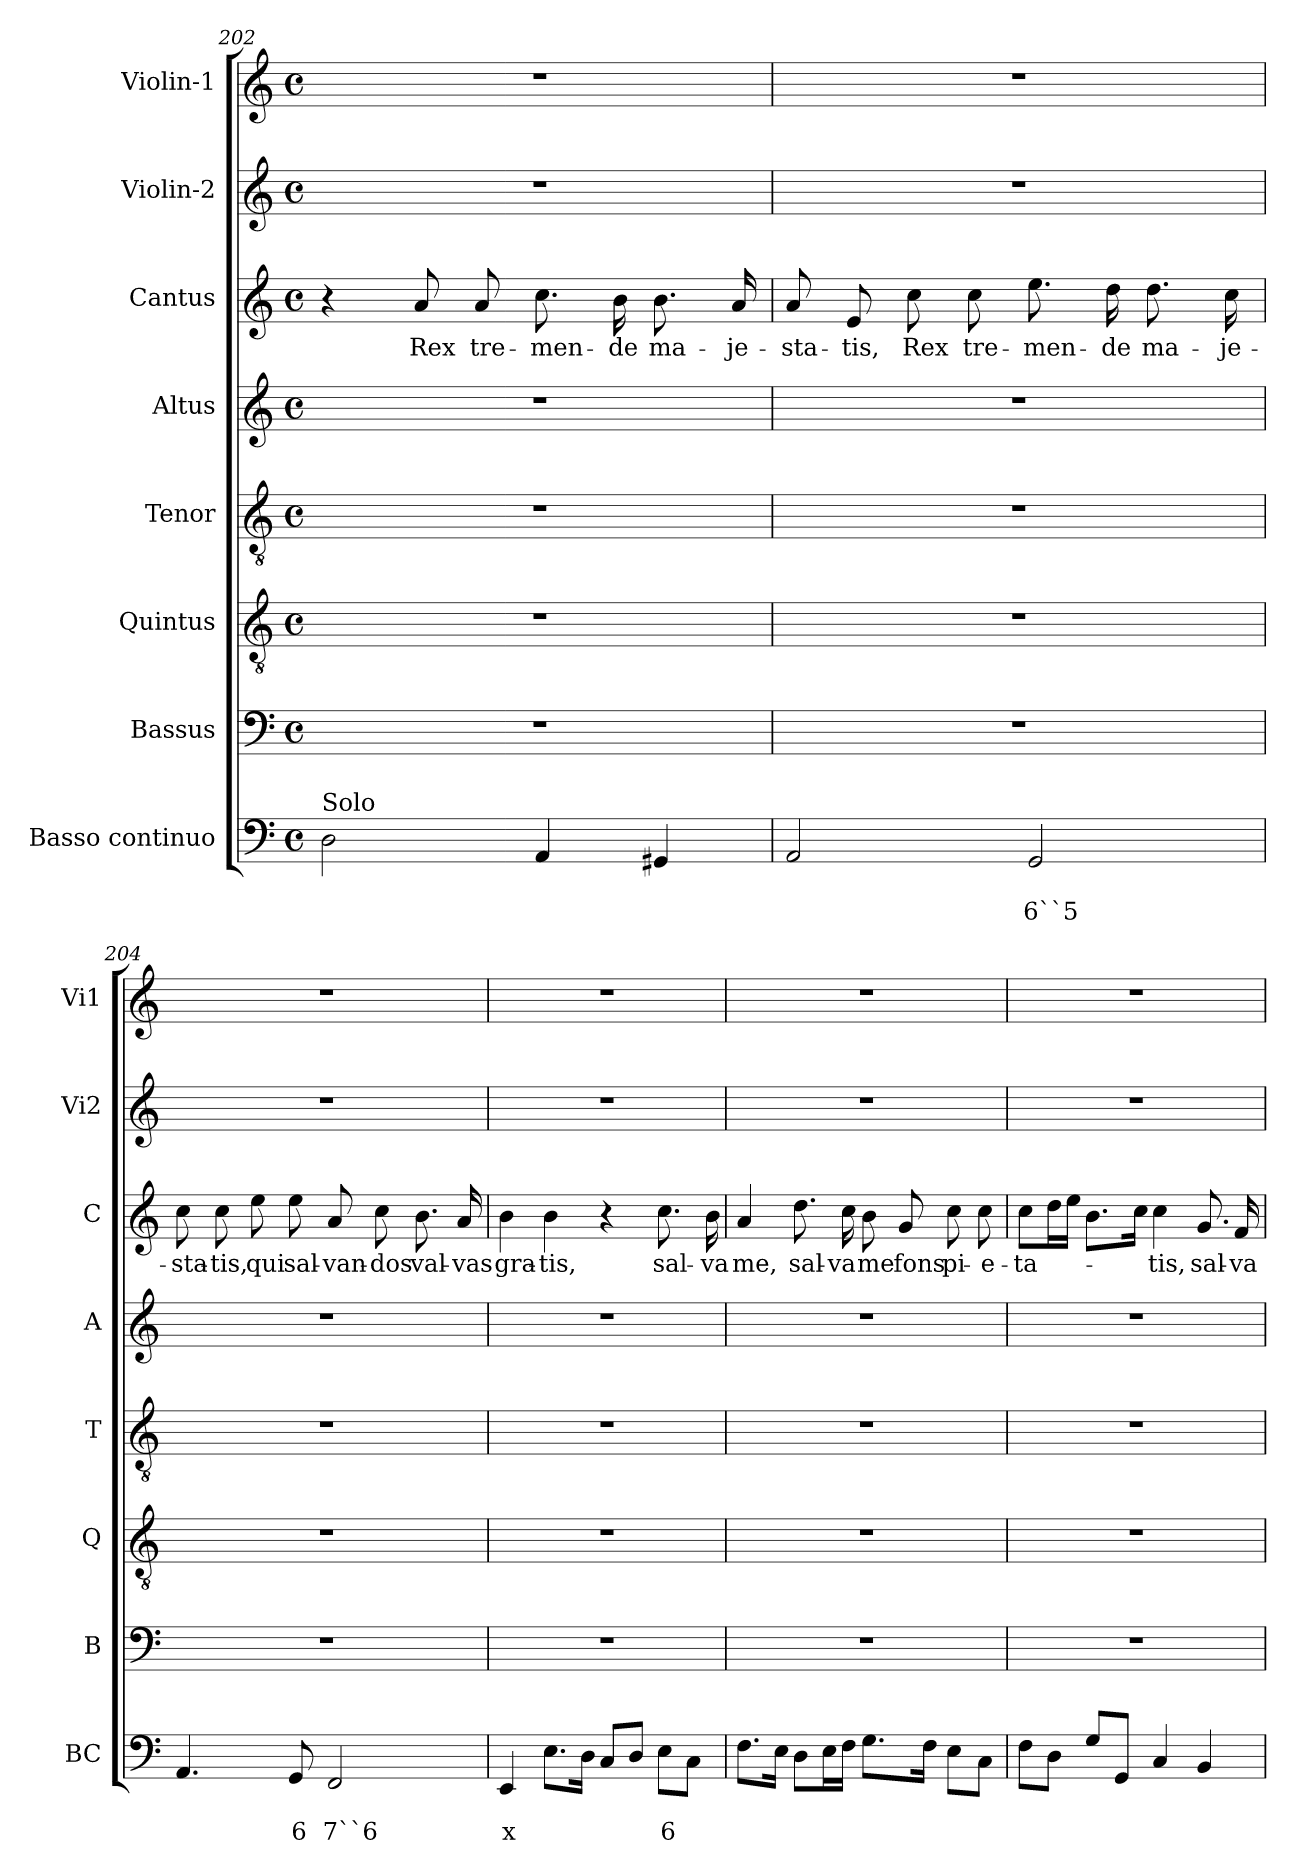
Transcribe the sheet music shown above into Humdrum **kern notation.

**kern	**text	**text	**kern	**kern	**kern	**kern	**kern	**text	**kern	**kern
*part8	*part8	*part8	*part7	*part6	*part5	*part4	*part3	*part3	*part2	*part1
*staff8	*staff8	*staff8	*staff7	*staff6	*staff5	*staff4	*staff3	*staff3	*staff2	*staff1
*I"Basso continuo	*	*	*I"Bassus	*I"Quintus	*I"Tenor	*I"Altus	*I"Cantus	*	*I"Violin-2	*I"Violin-1
*I'BC	*	*	*I'B	*I'Q	*I'T	*I'A	*I'C	*	*I'Vi2	*I'Vi1
!!LO:LB:g=z
*clefF4	*	*	*clefF4	*clefGv2	*clefGv2	*clefG2	*clefG2	*	*clefG2	*clefG2
*k[]	*	*	*k[]	*k[]	*k[]	*k[]	*k[]	*	*k[]	*k[]
*C:	*	*	*C:	*C:	*C:	*C:	*C:	*	*C:	*C:
*M4/4	*	*	*M4/4	*M4/4	*M4/4	*M4/4	*M4/4	*	*M4/4	*M4/4
*met(c)	*	*	*met(c)	*met(c)	*met(c)	*met(c)	*met(c)	*	*met(c)	*met(c)
=202	=202	=202	=202	=202	=202	=202	=202	=202	=202	=202
!LO:TX:a:t=Solo	!	!	!	!	!	!	!	!	!	!
2D\	.	.	1r	1r	1r	1r	4r	.	1r	1r
!	!	!	!	!	!	!	!	!LO:LY:b	!	!
.	.	.	.	.	.	.	8a/	Rex	.	.
!	!	!	!	!	!	!	!	!LO:LY:b	!	!
.	.	.	.	.	.	.	8a/	tre-	.	.
!	!	!	!	!	!	!	!	!LO:LY:b	!	!
4AA/	.	.	.	.	.	.	8.cc\	-men-	.	.
!	!	!	!	!	!	!	!	!LO:LY:b	!	!
.	.	.	.	.	.	.	16b\	-de	.	.
!	!	!	!	!	!	!	!	!LO:LY:b	!	!
4GG#X/	.	.	.	.	.	.	8.b\	ma-	.	.
!	!	!	!	!	!	!	!	!LO:LY:b	!	!
.	.	.	.	.	.	.	16a/	-je-	.	.
=203	=203	=203	=203	=203	=203	=203	=203	=203	=203	=203
!	!	!	!	!	!	!	!	!LO:LY:b	!	!
2AA/	.	.	1r	1r	1r	1r	8a/	-sta-	1r	1r
!	!	!	!	!	!	!	!	!LO:LY:b	!	!
.	.	.	.	.	.	.	8e/	-tis,	.	.
!	!	!	!	!	!	!	!	!LO:LY:b	!	!
.	.	.	.	.	.	.	8cc\	Rex	.	.
!	!	!	!	!	!	!	!	!LO:LY:b	!	!
.	.	.	.	.	.	.	8cc\	tre-	.	.
!	!	!LO:LY:b	!	!	!	!	!	!LO:LY:b	!	!
2GG/	.	6``5	.	.	.	.	8.ee\	-men-	.	.
!	!	!	!	!	!	!	!	!LO:LY:b	!	!
.	.	.	.	.	.	.	16dd\	-de	.	.
!	!	!	!	!	!	!	!	!LO:LY:b	!	!
.	.	.	.	.	.	.	8.dd\	ma-	.	.
!	!	!	!	!	!	!	!	!LO:LY:b	!	!
.	.	.	.	.	.	.	16cc\	-je-	.	.
=204	=204	=204	=204	=204	=204	=204	=204	=204	=204	=204
!	!	!	!	!	!	!	!	!LO:LY:b	!	!
4.AA/	.	.	1r	1r	1r	1r	8cc\	-sta-	1r	1r
!	!	!	!	!	!	!	!	!LO:LY:b	!	!
.	.	.	.	.	.	.	8cc\	-tis,	.	.
!	!	!	!	!	!	!	!	!LO:LY:b	!	!
.	.	.	.	.	.	.	8ee\	qui	.	.
!	!	!LO:LY:b	!	!	!	!	!	!LO:LY:b	!	!
8GG/	.	6	.	.	.	.	8ee\	sal-	.	.
!	!	!LO:LY:b	!	!	!	!	!	!LO:LY:b	!	!
2FF/	.	7``6	.	.	.	.	8a/	-van-	.	.
!	!	!	!	!	!	!	!	!LO:LY:b	!	!
.	.	.	.	.	.	.	8cc\	-dos	.	.
!	!	!	!	!	!	!	!	!LO:LY:b	!	!
.	.	.	.	.	.	.	8.b\	val-	.	.
!	!	!	!	!	!	!	!	!LO:LY:b	!	!
.	.	.	.	.	.	.	16a/	-vas	.	.
=205	=205	=205	=205	=205	=205	=205	=205	=205	=205	=205
!	!	!LO:LY:b	!	!	!	!	!	!LO:LY:b	!	!
4EE/	.	x	1r	1r	1r	1r	4b\	gra-	1r	1r
!	!	!	!	!	!	!	!	!LO:LY:b	!	!
8.E\L	.	.	.	.	.	.	4b\	-tis,	.	.
16D\Jk	.	.	.	.	.	.	.	.	.	.
8C/L	.	.	.	.	.	.	4r	.	.	.
8D/J	.	.	.	.	.	.	.	.	.	.
!	!	!LO:LY:b	!	!	!	!	!	!LO:LY:b	!	!
8E\L	.	6	.	.	.	.	8.cc\	sal-	.	.
8C\J	.	.	.	.	.	.	.	.	.	.
!	!	!	!	!	!	!	!	!LO:LY:b	!	!
.	.	.	.	.	.	.	16b\	-va	.	.
!!LO:LB:g=z
=206	=206	=206	=206	=206	=206	=206	=206	=206	=206	=206
!	!	!	!	!	!	!	!	!LO:LY:b	!	!
8.F\L	.	.	1r	1r	1r	1r	4a/	me,	1r	1r
16E\Jk	.	.	.	.	.	.	.	.	.	.
!	!	!	!	!	!	!	!	!LO:LY:b	!	!
8D\L	.	.	.	.	.	.	8.dd\	sal-	.	.
16E\L	.	.	.	.	.	.	.	.	.	.
!	!	!	!	!	!	!	!	!LO:LY:b	!	!
16F\JJ	.	.	.	.	.	.	16cc\	-va	.	.
!	!	!	!	!	!	!	!	!LO:LY:b	!	!
8.G\L	.	.	.	.	.	.	8b\	me	.	.
!	!	!	!	!	!	!	!	!LO:LY:b	!	!
.	.	.	.	.	.	.	8g/	fons	.	.
16F\Jk	.	.	.	.	.	.	.	.	.	.
!	!	!	!	!	!	!	!	!LO:LY:b	!	!
8E\L	.	.	.	.	.	.	8cc\	pi-	.	.
!	!	!	!	!	!	!	!	!LO:LY:b	!	!
8C\J	.	.	.	.	.	.	8cc\	-e-	.	.
=207	=207	=207	=207	=207	=207	=207	=207	=207	=207	=207
!	!	!	!	!	!	!	!	!LO:LY:b	!	!
8F\L	.	.	1r	1r	1r	1r	8cc\L	-ta-	1r	1r
8D\J	.	.	.	.	.	.	16dd\L	.	.	.
.	.	.	.	.	.	.	16ee\JJ	.	.	.
8G/L	.	.	.	.	.	.	8.b\L	.	.	.
8GG/J	.	.	.	.	.	.	.	.	.	.
.	.	.	.	.	.	.	16cc\Jk	.	.	.
!	!	!	!	!	!	!	!	!LO:LY:b	!	!
4C/	.	.	.	.	.	.	4cc\	-tis,	.	.
!	!	!	!	!	!	!	!	!LO:LY:b	!	!
4BB/	.	.	.	.	.	.	8.g/	sal-	.	.
!	!	!	!	!	!	!	!	!LO:LY:b	!	!
.	.	.	.	.	.	.	16f/	-va	.	.
=	=	=	=	=	=	=	=	=	=	=
*-	*-	*-	*-	*-	*-	*-	*-	*-	*-	*-
